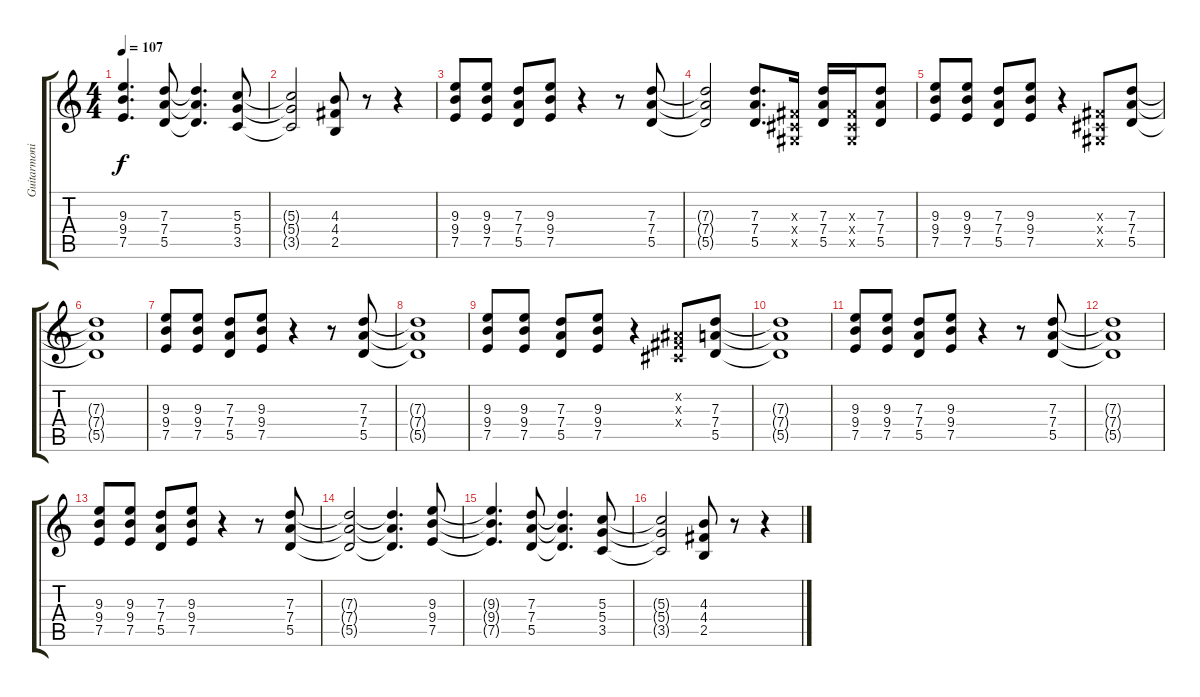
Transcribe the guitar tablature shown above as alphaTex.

\track ("Guitarmonics - Hard" "Guitarmoni") {instrument acousticguitarsteel}
\staff {score tabs}
\tuning (E4 B3 G3 D3 A2 E2) {hide}
\ts (4 4)
\tempo 107
\clef g2
\ks c
(9.3{t} 9.4{t} 7.5{t}).4{d dy f} (7.3 7.4 5.5).8 (7.3{t} 7.4{t} 5.5{t}).4{d} (5.3 5.4 3.5).8 |
(5.3{t} 5.4{t} 3.5{t}).2 (4.3 4.4 2.5).8 r.8 r.4 |
(9.3 9.4 7.5).8 (9.3 9.4 7.5).8 (7.3 7.4 5.5).8 (9.3 9.4 7.5).8 r.4 r.8 (7.3 7.4 5.5).8 |
(7.3{t} 7.4{t} 5.5{t}).2 (7.3 7.4 5.5).8{d} (-1.3{x} -1.4{x} -1.5{x}).16 (7.3 7.4 5.5).16 (-1.3{x} -1.4{x} -1.5{x}).16 (7.3 7.4 5.5).8 |
(9.3 9.4 7.5).8 (9.3 9.4 7.5).8 (7.3 7.4 5.5).8 (9.3 9.4 7.5).8 r.4 (-1.3{x} -1.4{x} -1.5{x}).8 (7.3 7.4 5.5).8 |
(7.3{t} 7.4{t} 5.5{t}).1 |
(9.3 9.4 7.5).8 (9.3 9.4 7.5).8 (7.3 7.4 5.5).8 (9.3 9.4 7.5).8 r.4 r.8 (7.3 7.4 5.5).8 |
(7.3{t} 7.4{t} 5.5{t}).1 |
(9.3 9.4 7.5).8 (9.3 9.4 7.5).8 (7.3 7.4 5.5).8 (9.3 9.4 7.5).8 r.4 (-1.2{x} -1.3{x} -1.4{x}).8 (7.3 7.4 5.5).8 |
(7.3{t} 7.4{t} 5.5{t}).1 |
(9.3 9.4 7.5).8 (9.3 9.4 7.5).8 (7.3 7.4 5.5).8 (9.3 9.4 7.5).8 r.4 r.8 (7.3 7.4 5.5).8 |
(7.3{t} 7.4{t} 5.5{t}).1 |
(9.3 9.4 7.5).8 (9.3 9.4 7.5).8 (7.3 7.4 5.5).8 (9.3 9.4 7.5).8 r.4 r.8 (7.3 7.4 5.5).8 |
(7.3{t} 7.4{t} 5.5{t}).2 (7.3{t} 7.4{t} 5.5{t}).4{d} (9.3 9.4 7.5).8 |
(9.3{t} 9.4{t} 7.5{t}).4{d} (7.3 7.4 5.5).8 (7.3{t} 7.4{t} 5.5{t}).4{d} (5.3 5.4 3.5).8 |
(5.3{t} 5.4{t} 3.5{t}).2 (4.3 4.4 2.5).8 r.8 r.4
